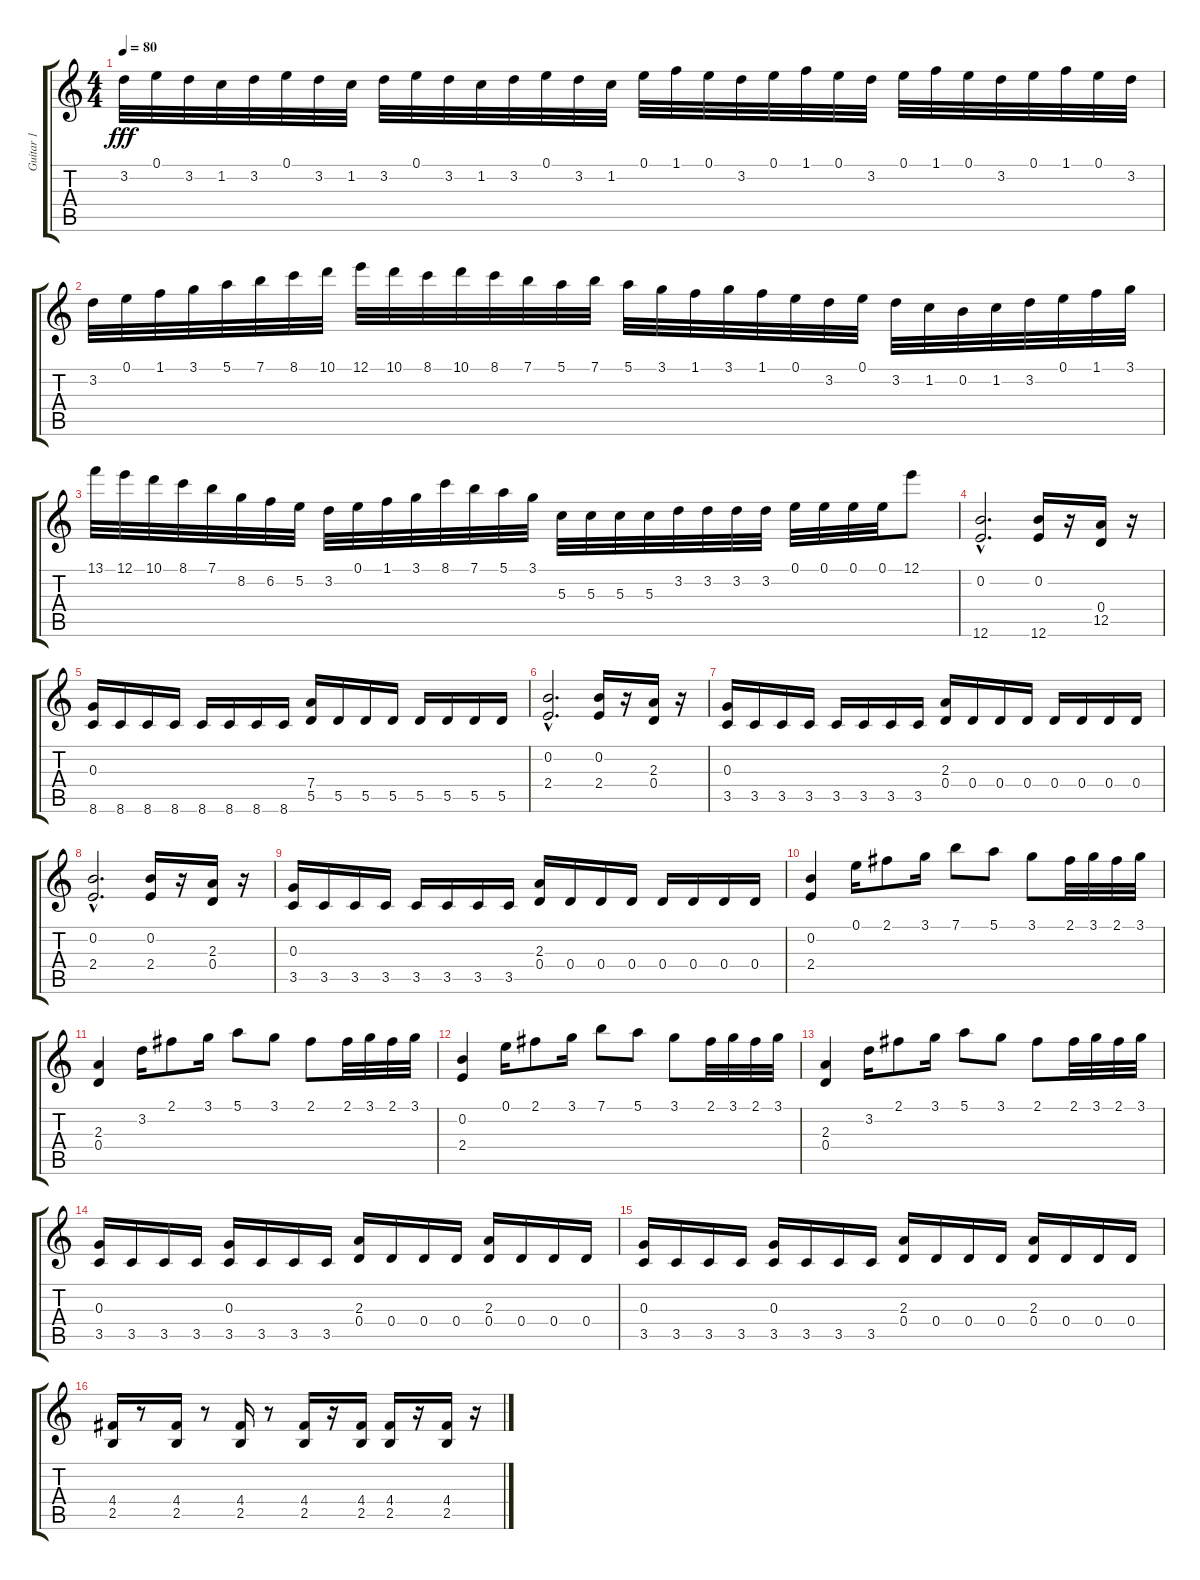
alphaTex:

\track ("Guitar 1" "Guitar 1") {instrument distortionguitar}
\staff {score tabs}
\tuning (E4 B3 G3 D3 A2 E2) {hide}
\ts (4 4)
\tempo 80
\clef g2
\ks c
3.2.32{dy fff} 0.1.32 3.2.32 1.2.32 3.2.32 0.1.32 3.2.32 1.2.32 3.2.32 0.1.32 3.2.32 1.2.32 3.2.32 0.1.32 3.2.32 1.2.32 0.1.32 1.1.32 0.1.32 3.2.32 0.1.32 1.1.32 0.1.32 3.2.32 0.1.32 1.1.32 0.1.32 3.2.32 0.1.32 1.1.32 0.1.32 3.2.32 |
3.2.32 0.1.32 1.1.32 3.1.32 5.1.32 7.1.32 8.1.32 10.1.32 12.1.32 10.1.32 8.1.32 10.1.32 8.1.32 7.1.32 5.1.32 7.1.32 5.1.32 3.1.32 1.1.32 3.1.32 1.1.32 0.1.32 3.2.32 0.1.32 3.2.32 1.2.32 0.2.32 1.2.32 3.2.32 0.1.32 1.1.32 3.1.32 |
13.1.32 12.1.32 10.1.32 8.1.32 7.1.32 8.2.32 6.2.32 5.2.32 3.2.32 0.1.32 1.1.32 3.1.32 8.1.32 7.1.32 5.1.32 3.1.32 5.3.32 5.3.32 5.3.32 5.3.32 3.2.32 3.2.32 3.2.32 3.2.32 0.1.32 0.1.32 0.1.32 0.1.32 12.1.8 |
(0.2{hac} 12.6{hac}).2{d} (0.2 12.6).16 r.16 (0.4 12.5).16 r.16 |
(0.3 8.6).16 8.6.16 8.6.16 8.6.16 8.6.16 8.6.16 8.6.16 8.6.16 (7.4 5.5).16 5.5.16 5.5.16 5.5.16 5.5.16 5.5.16 5.5.16 5.5.16 |
(0.2{hac} 2.4{hac}).2{d} (0.2 2.4).16 r.16 (2.3 0.4).16 r.16 |
(0.3 3.5).16 3.5.16 3.5.16 3.5.16 3.5.16 3.5.16 3.5.16 3.5.16 (2.3 0.4).16 0.4.16 0.4.16 0.4.16 0.4.16 0.4.16 0.4.16 0.4.16 |
(0.2{hac} 2.4{hac}).2{d} (0.2 2.4).16 r.16 (2.3 0.4).16 r.16 |
(0.3 3.5).16 3.5.16 3.5.16 3.5.16 3.5.16 3.5.16 3.5.16 3.5.16 (2.3 0.4).16 0.4.16 0.4.16 0.4.16 0.4.16 0.4.16 0.4.16 0.4.16 |
(0.2 2.4).4 0.1.16 2.1.8 3.1.16 7.1.8 5.1.8 3.1.8 2.1.32 3.1.32 2.1.32 3.1.32 |
(2.3 0.4).4 3.2.16 2.1.8 3.1.16 5.1.8 3.1.8 2.1.8 2.1.32 3.1.32 2.1.32 3.1.32 |
(0.2 2.4).4 0.1.16 2.1.8 3.1.16 7.1.8 5.1.8 3.1.8 2.1.32 3.1.32 2.1.32 3.1.32 |
(2.3 0.4).4 3.2.16 2.1.8 3.1.16 5.1.8 3.1.8 2.1.8 2.1.32 3.1.32 2.1.32 3.1.32 |
(0.3 3.5).16 3.5.16 3.5.16 3.5.16 (0.3 3.5).16 3.5.16 3.5.16 3.5.16 (2.3 0.4).16 0.4.16 0.4.16 0.4.16 (2.3 0.4).16 0.4.16 0.4.16 0.4.16 |
(0.3 3.5).16 3.5.16 3.5.16 3.5.16 (0.3 3.5).16 3.5.16 3.5.16 3.5.16 (2.3 0.4).16 0.4.16 0.4.16 0.4.16 (2.3 0.4).16 0.4.16 0.4.16 0.4.16 |
(4.4 2.5).16 r.8 (4.4 2.5).16 r.8 (4.4 2.5).16 r.8 (4.4 2.5).16 r.16 (4.4 2.5).16 (4.4 2.5).16 r.16 (4.4 2.5).16 r.16
